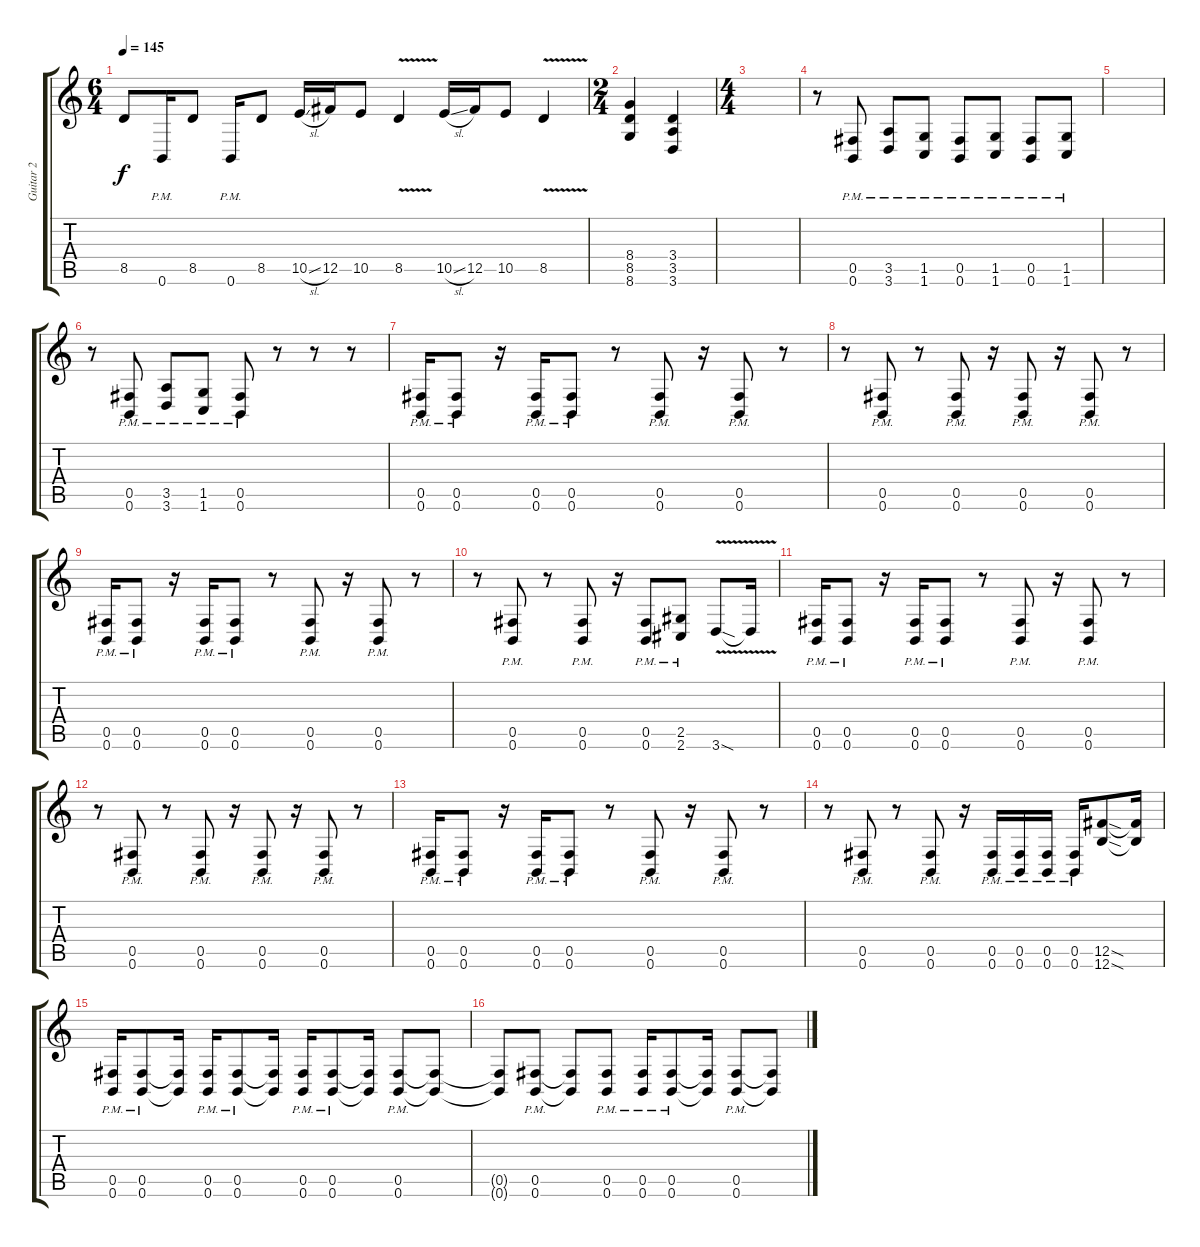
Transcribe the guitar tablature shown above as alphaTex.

\track ("Guitar 2" "Guitar 2") {instrument distortionguitar}
\staff {score tabs}
\tuning (Db4 Ab3 E3 B2 Gb2 B1) {hide}
\ts (6 4)
\tempo 145
\clef g2
\ks c
8.5.8{dy f} 0.6{pm}.16 8.5.8 0.6{pm}.16 8.5.8 10.5{sl}.16 12.5.16 10.5.8 8.5{v}.4 10.5{sl}.16 12.5.16 10.5.8 8.5{v}.4 |
\ts (2 4)
(8.4 8.5 8.6).4 (3.4 3.5 3.6).4 |
\ts (4 4)
|
r.8 (0.5{pm} 0.6{pm}).8 (3.5{pm} 3.6{pm}).8 (1.5{pm} 1.6{pm}).8 (0.5{pm} 0.6{pm}).8 (1.5{pm} 1.6{pm}).8 (0.5{pm} 0.6{pm}).8 (1.5{pm} 1.6{pm}).8 |
|
r.8 (0.5{pm} 0.6{pm}).8 (3.5{pm} 3.6{pm}).8 (1.5{pm} 1.6{pm}).8 (0.5{pm} 0.6{pm}).8 r.8 r.8 r.8 |
(0.5{pm} 0.6{pm}).16 (0.5{pm} 0.6{pm}).8 r.16 (0.5{pm} 0.6{pm}).16 (0.5{pm} 0.6{pm}).8 r.8 (0.5{pm} 0.6{pm}).8 r.16 (0.5{pm} 0.6{pm}).8 r.8 |
r.8 (0.5{pm} 0.6{pm}).8 r.8 (0.5{pm} 0.6{pm}).8 r.16 (0.5{pm} 0.6{pm}).8 r.16 (0.5{pm} 0.6{pm}).8 r.8 |
(0.5{pm} 0.6{pm}).16 (0.5{pm} 0.6{pm}).8 r.16 (0.5{pm} 0.6{pm}).16 (0.5{pm} 0.6{pm}).8 r.8 (0.5{pm} 0.6{pm}).8 r.16 (0.5{pm} 0.6{pm}).8 r.8 |
r.8 (0.5{pm} 0.6{pm}).8 r.8 (0.5{pm} 0.6{pm}).8 r.16 (0.5{pm} 0.6{pm}).8 (2.5{pm} 2.6{pm}).8 3.6{v sod}.8 3.6{t}.16 |
(0.5{pm} 0.6{pm}).16 (0.5{pm} 0.6{pm}).8 r.16 (0.5{pm} 0.6{pm}).16 (0.5{pm} 0.6{pm}).8 r.8 (0.5{pm} 0.6{pm}).8 r.16 (0.5{pm} 0.6{pm}).8 r.8 |
r.8 (0.5{pm} 0.6{pm}).8 r.8 (0.5{pm} 0.6{pm}).8 r.16 (0.5{pm} 0.6{pm}).8 r.16 (0.5{pm} 0.6{pm}).8 r.8 |
(0.5{pm} 0.6{pm}).16 (0.5{pm} 0.6{pm}).8 r.16 (0.5{pm} 0.6{pm}).16 (0.5{pm} 0.6{pm}).8 r.8 (0.5{pm} 0.6{pm}).8 r.16 (0.5{pm} 0.6{pm}).8 r.8 |
r.8 (0.5{pm} 0.6{pm}).8 r.8 (0.5{pm} 0.6{pm}).8 r.16 (0.5{pm} 0.6{pm}).16 (0.5{pm} 0.6{pm}).16 (0.5{pm} 0.6{pm}).16 (0.5{pm} 0.6{pm}).16 (12.5{sod} 12.6{sod}).8 (12.5{t} 12.6{t}).16 |
(0.5{pm} 0.6{pm}).16 (0.5{pm} 0.6{pm}).8 (0.5{t} 0.6{t}).16 (0.5{pm} 0.6{pm}).16 (0.5{pm} 0.6{pm}).8 (0.5{t} 0.6{t}).16 (0.5{pm} 0.6{pm}).16 (0.5{pm} 0.6{pm}).8 (0.5{t} 0.6{t}).16 (0.5{pm} 0.6{pm}).8 (0.5{t} 0.6{t}).8 |
(0.5{t} 0.6{t}).8 (0.5{pm} 0.6{pm}).8 (0.5{t} 0.6{t}).8 (0.5{pm} 0.6{pm}).8 (0.5{pm} 0.6{pm}).16 (0.5{pm} 0.6{pm}).8 (0.5{t} 0.6{t}).16 (0.5{pm} 0.6{pm}).8 (0.5{t} 0.6{t}).8
